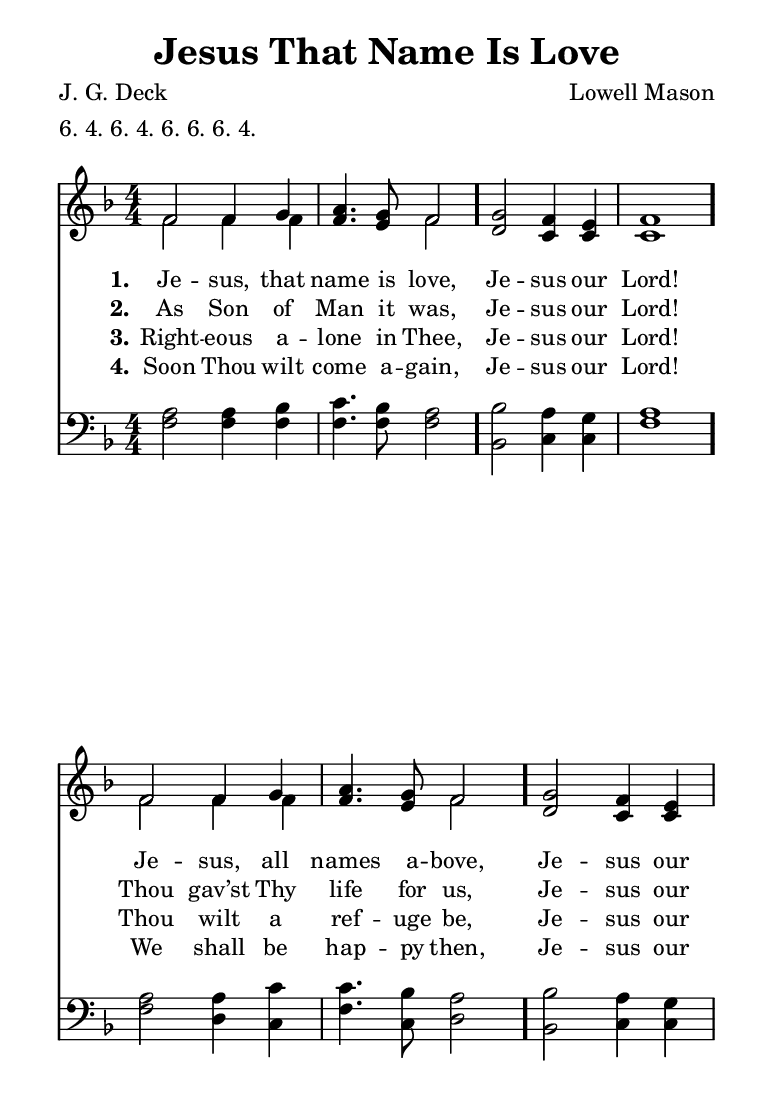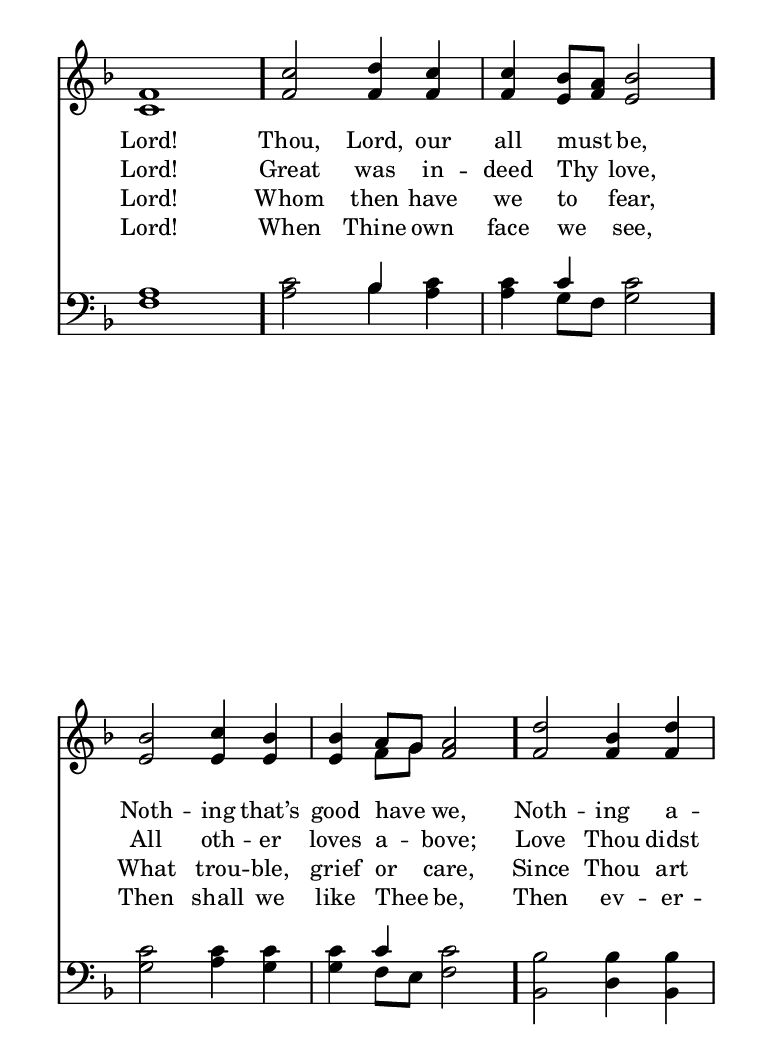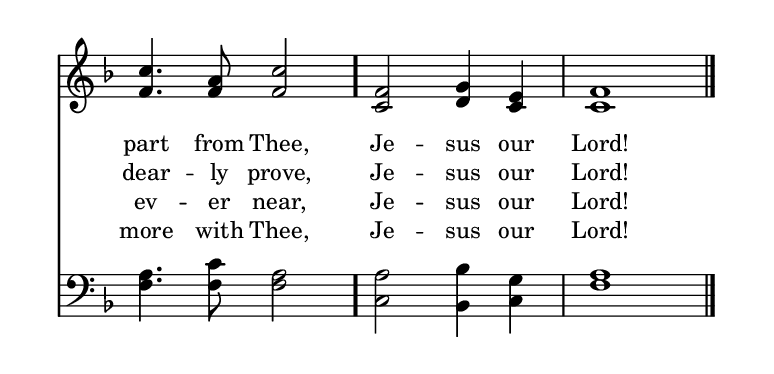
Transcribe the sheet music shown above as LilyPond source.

\include "common/global.ily"
\paper {
  \include "common/paper.ily"
  ragged-last-bottom = ##t
  system-system-spacing.padding = 8
}

\header{
  hymnnumber = "231"
  title = "Jesus That Name Is Love"
  tunename = "Oak"
  meter = "6. 4. 6. 4. 6. 6. 6. 4."
  poet = "J. G. Deck"
  composer = "Lowell Mason"
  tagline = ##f
}

global = {
  \include "common/overrides.ily"
  \override Staff.TimeSignature.style = #'numbered
  \time 4/4
  \override Score.MetronomeMark.transparent = ##t % hide all fermata changes too
  \tempo 4=120
  \key f \major
  \autoBeamOff
}

patternA = { c2 c4 c | c4. c8 c2 }
patternB = { c2 c4 c | c1 }
patternC = { c2 c4 c | c c8[ c] c2 }
patternD = { c2 c4 c | c c4 c2 }

notesSoprano = {
\global
\relative c' {

  f2 f4 g | a4. g8 f2
  g2 f4 e | f1
  f2 f4 g | a4. g8 f2
  g2 f4 e | f1

  c'2 d4 c | c bes8[ a] bes2
  \changePitch \patternC { bes c bes | bes a g a }
  \changePitch \patternA { d bes d | c a c }
  \changePitch \patternB { f, g e | f }

  \bar "|."

}
}

notesAlto = {
\global
\relative e' {

  \changePitch \patternA { f f f | f e f }
  \changePitch \patternB { d c c | c }
  \changePitch \patternA { f f f | f e f }
  \changePitch \patternB { d c c | c }

  \changePitch \patternC { f f f | f e f e }
  \changePitch \patternC { e e e | e f g f }
  \changePitch \patternA { f f f | f f f }
  \changePitch \patternB { c d c | c }

}
}

notesTenor = {
\global
\relative a {

  \changePitch \patternA { a a bes | c bes a }
  \changePitch \patternB { bes a g | a }
  \changePitch \patternA { a a c | c bes a }
  \changePitch \patternB { bes a g | a }

  \changePitch \patternD { c bes c | c c c }
  \changePitch \patternD { c c c | c c c }
  \changePitch \patternA { bes bes bes | a c a }
  \changePitch \patternB { a bes g | a }

}
}

notesBass = {
\global
\relative f {

  \changePitch \patternA { f f f | f f f }
  \changePitch \patternB { bes, c c | f }
  \changePitch \patternA { f d c | f c d }
  \changePitch \patternB { bes c c | f }

  \changePitch \patternC { a bes a | a g f g }
  \changePitch \patternC { g a g | g f e f }
  \changePitch \patternA { bes, d bes | f' f f }
  \changePitch \patternB { c bes c | f }

}
}

wordsA = \lyricmode {
\set stanza = "1."

Je -- sus, that name is love, \bar "."
Je -- sus our Lord! \bar "."
Je -- sus, all names a -- bove, \bar "."
Je -- sus our Lord! \bar "."
Thou, Lord, our all must be, \bar "."
Noth -- ing that’s good have we, \bar "."
Noth -- ing a -- part from Thee, \bar "."
Je -- sus our Lord! \bar "."

}

wordsB = \lyricmode {
\set stanza = "2."

As Son of Man it was,
Je -- sus our Lord!
Thou gav’st Thy life for us,
Je -- sus our Lord!
Great was in -- deed Thy love,
All oth -- er loves a -- bove;
Love Thou didst dear -- ly prove,
Je -- sus our Lord!

}

wordsC = \lyricmode {
\set stanza = "3."

Right -- eous a -- lone in Thee,
Je -- sus our Lord!
Thou wilt a ref -- uge be,
Je -- sus our Lord!
Whom then have we to fear,
What trou -- ble, grief or care,
Since Thou art ev -- er near,
Je -- sus our Lord!

}

wordsD = \lyricmode {
\set stanza = "4."

Soon Thou wilt come a -- gain,
Je -- sus our Lord!
We shall be hap -- py then,
Je -- sus our Lord!
When Thine own face we see,
Then shall we like Thee be,
Then ev -- er -- more with Thee,
Je -- sus our Lord!

}

\score {
  \context ChoirStaff <<
    \context Staff = upper <<
      \set Staff.autoBeaming = ##f
      \set ChoirStaff.systemStartDelimiter = #'SystemStartBar
      \set ChoirStaff.printPartCombineTexts = ##f
      \partcombine #'(2 . 9) \notesSoprano \notesAlto
      \context NullVoice = sopranos { \voiceOne << \notesSoprano >> }
      \context NullVoice = altos { \voiceTwo << \notesAlto >> }
      \context Lyrics = one   \lyricsto sopranos \wordsA
      \context Lyrics = two   \lyricsto sopranos \wordsB
      \context Lyrics = three \lyricsto sopranos \wordsC
      \context Lyrics = four  \lyricsto sopranos \wordsD
    >>
    \context Staff = men <<
      \set Staff.autoBeaming = ##f
      \clef bass
      \set ChoirStaff.printPartCombineTexts = ##f
      \partcombine #'(2 . 9) \notesTenor \notesBass
      \context NullVoice = tenors { \voiceOne << \notesTenor >> }
      \context NullVoice = basses { \voiceTwo << \notesBass >> }
    >>
  >>
  \layout {
    \include "common/layout.ily"
  }
  \midi{
    \include "common/midi.ily"
  }
}

\version "2.19.49"  % necessary for upgrading to future LilyPond versions.

% vi:set et ts=2 sw=2 ai nocindent syntax=lilypond:
